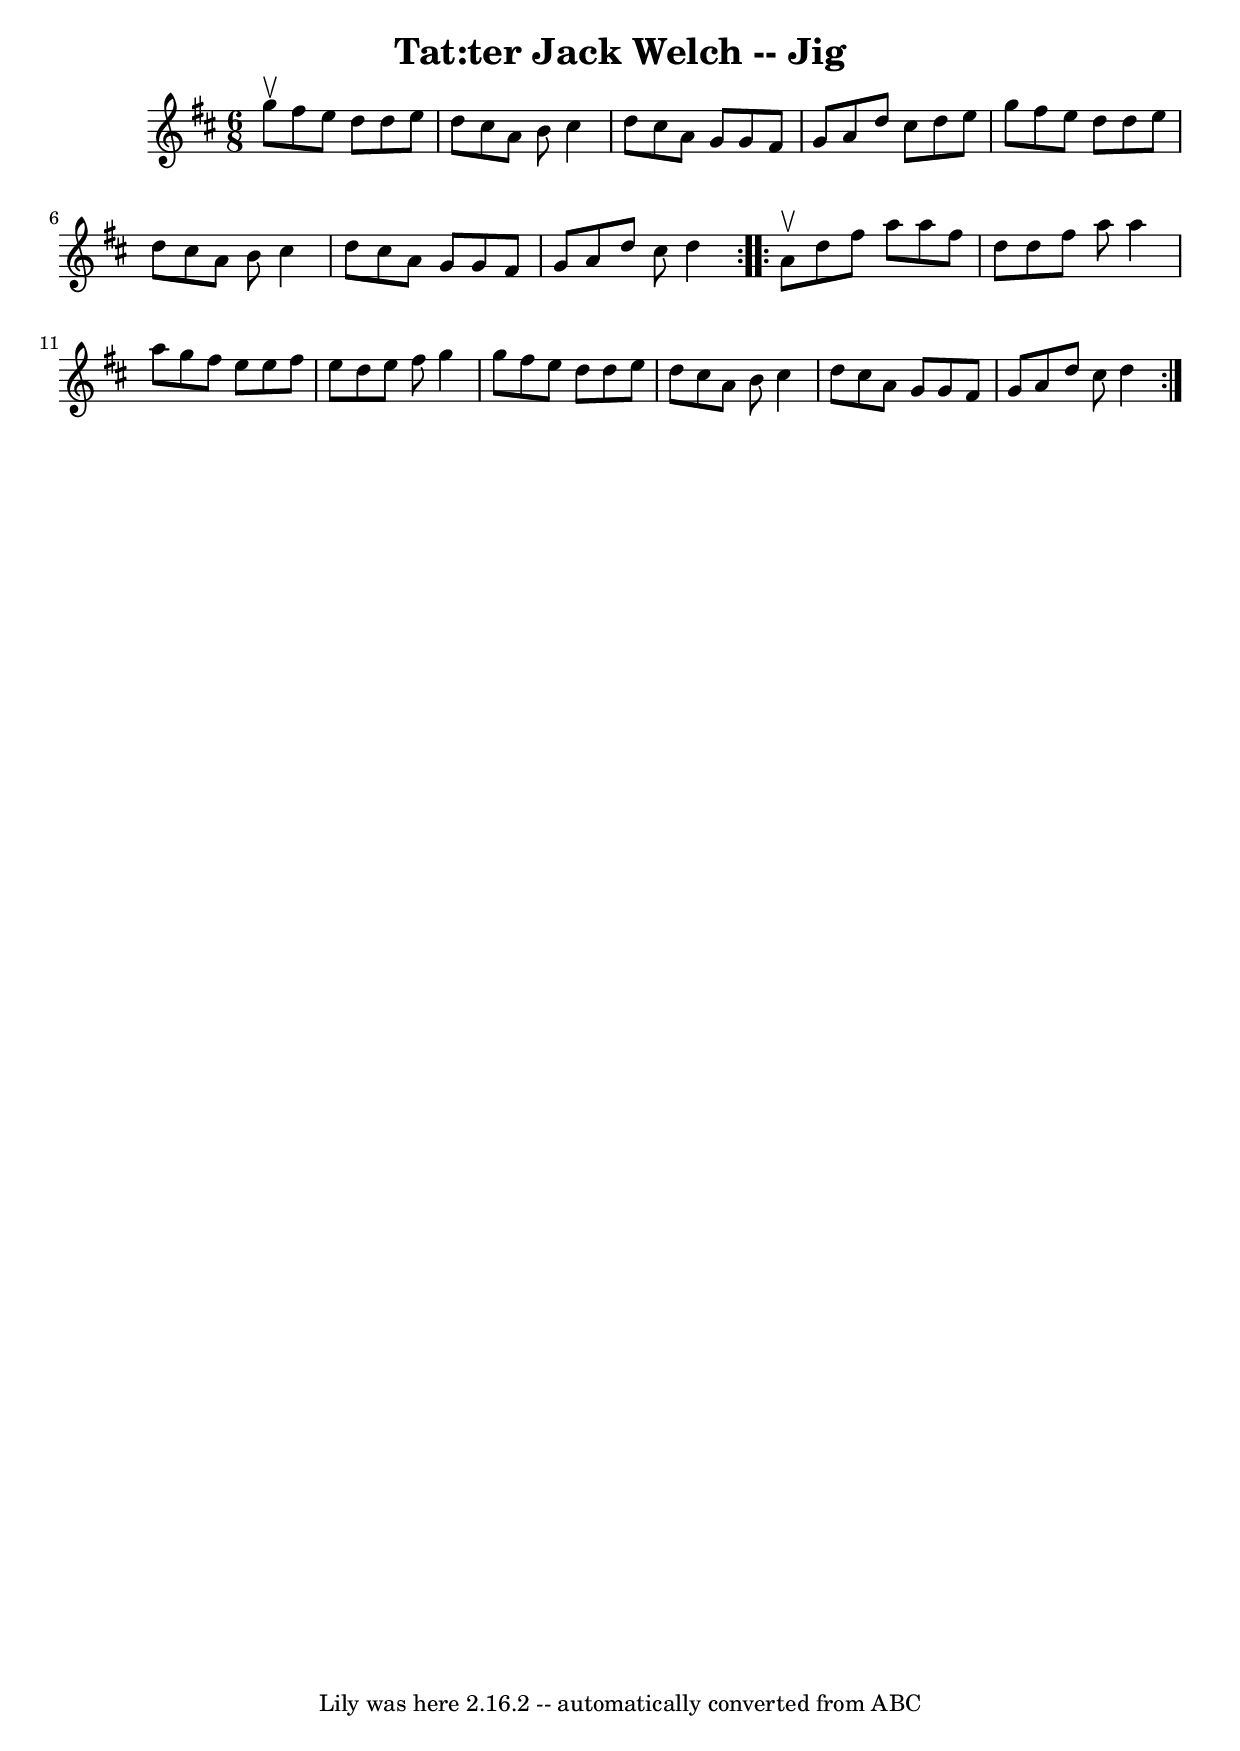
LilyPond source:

\version "2.7.40"
\include "Mammoth.ily"
\header {
	book = "Ryan's Mammoth Collection"
	crossRefNumber = "1"
	footnotes = "\\\\91 481"
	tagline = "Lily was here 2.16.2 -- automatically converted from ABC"
	title = "Tat:ter Jack Welch -- Jig"
}
voicedefault =  {
\set Score.defaultBarType = "empty"

\repeat volta 2 {
\time 6/8 \key d \major g''8^\upbow |
 fis''8 e''8 d''8    
d''8 e''8 d''8    |
 cis''8 a'8 b'8 cis''4 d''8    
|
 cis''8 a'8 g'8 g'8 fis'8 g'8    |
 a'8    
d''8 cis''8 d''8 e''8 g''8    |
 fis''8 e''8 d''8   
 d''8 e''8 d''8    |
 cis''8 a'8 b'8 cis''4 d''8    
|
 cis''8 a'8 g'8 g'8 fis'8 g'8    |
 a'8    
d''8 cis''8 d''4  }     \repeat volta 2 { a'8^\upbow |
 d''8 
 fis''8 a''8 a''8 fis''8 d''8    |
 d''8 fis''8    
a''8 a''4 a''8    |
 g''8 fis''8 e''8 e''8 fis''8    
e''8    |
 d''8 e''8 fis''8 g''4 g''8    |
     
fis''8 e''8 d''8 d''8 e''8 d''8    |
 cis''8 a'8    
b'8 cis''4 d''8    |
 cis''8 a'8 g'8 g'8 fis'8 g'8 
   |
 a'8 d''8 cis''8 d''4  }   
}

\score{
    <<

	\context Staff="default"
	{
	    \voicedefault 
	}

    >>
	\layout {
	}
	\midi {}
}
